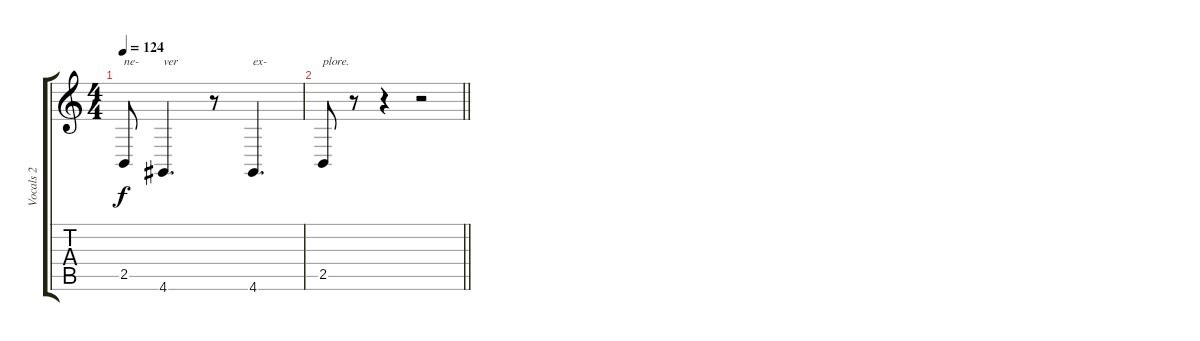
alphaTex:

\track ("Vocals 2" "Vocals 2") {instrument altosax}
\staff {score tabs}
\tuning (E4 B3 G3 D3 A2 E2) {hide}
\ts (4 4)
\tempo 124
\clef g2
\ks c
2.5.8{txt "ne-" dy f} 4.6.4{d txt "ver"} r.8 4.6.4{d txt "ex-"} |
\barLineRight lightlight
2.5.8{txt "plore."} r.8 r.4 r.2
